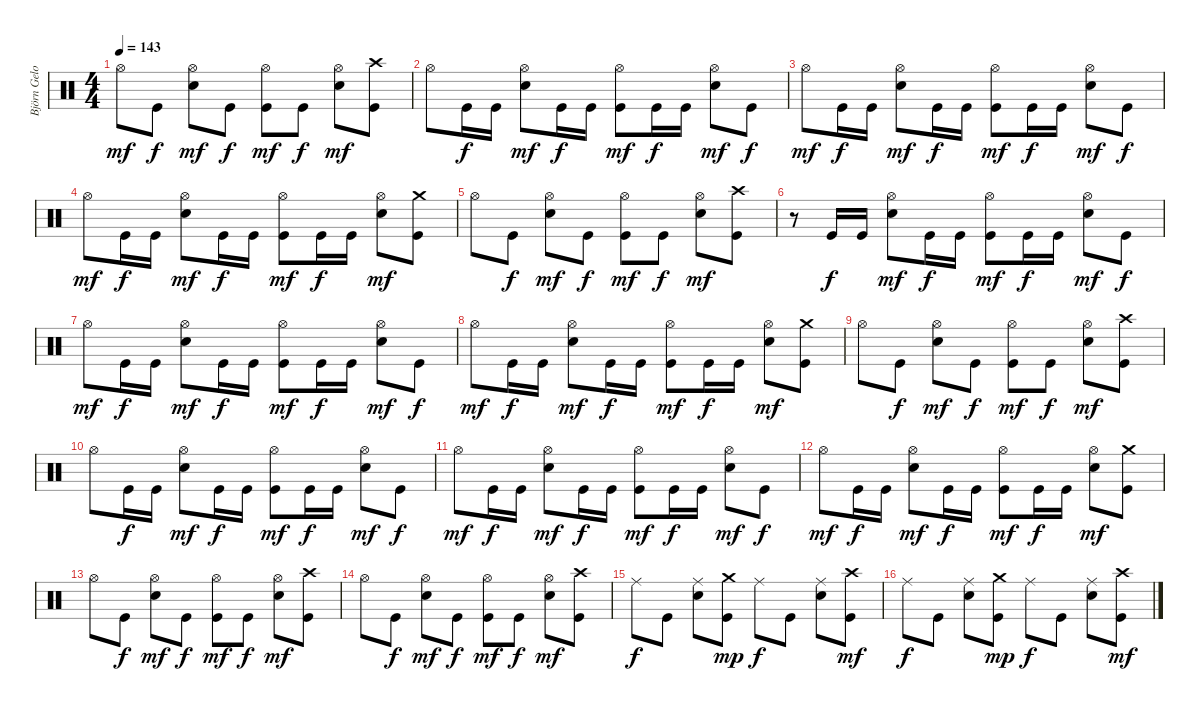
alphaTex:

\track ("Björn Gelotte" "Björn Gelo") {instrument percussion}
\staff {score}
\articulation defaults
\ts (4 4)
\tempo 143
\clef neutral
\ks c "Hi-Hat (open)".8{dy mf} "Kick (hit)".8{dy f}
("Electric Snare (hit)" "Hi-Hat (open)").8{dy mf} "Kick (hit)".8{dy f} ("Kick (hit)" "Hi-Hat (open)").8{dy mf} "Kick (hit)".8{dy f} ("Electric Snare (hit)" "Hi-Hat (open)").8{dy mf} ("Kick (hit)" "Crash high (hit)").8 |
"Hi-Hat (open)".8 "Kick (hit)".16{dy f} "Kick (hit)".16 ("Electric Snare (hit)" "Hi-Hat (open)").8{dy mf} "Kick (hit)".16{dy f} "Kick (hit)".16 ("Kick (hit)" "Hi-Hat (open)").8{dy mf} "Kick (hit)".16{dy f} "Kick (hit)".16 ("Electric Snare (hit)" "Hi-Hat (open)").8{dy mf} "Kick (hit)".8{dy f} |
"Hi-Hat (open)".8{dy mf} "Kick (hit)".16{dy f} "Kick (hit)".16 ("Electric Snare (hit)" "Hi-Hat (open)").8{dy mf} "Kick (hit)".16{dy f} "Kick (hit)".16 ("Kick (hit)" "Hi-Hat (open)").8{dy mf} "Kick (hit)".16{dy f} "Kick (hit)".16 ("Electric Snare (hit)" "Hi-Hat (open)").8{dy mf} "Kick (hit)".8{dy f} |
"Hi-Hat (open)".8{dy mf} "Kick (hit)".16{dy f} "Kick (hit)".16 ("Electric Snare (hit)" "Hi-Hat (open)").8{dy mf} "Kick (hit)".16{dy f} "Kick (hit)".16 ("Kick (hit)" "Hi-Hat (open)").8{dy mf} "Kick (hit)".16{dy f} "Kick (hit)".16 ("Electric Snare (hit)" "Hi-Hat (open)").8{dy mf} ("Kick (hit)" "Crash medium (hit)").8 |
"Hi-Hat (open)".8 "Kick (hit)".8{dy f} ("Electric Snare (hit)" "Hi-Hat (open)").8{dy mf} "Kick (hit)".8{dy f} ("Kick (hit)" "Hi-Hat (open)").8{dy mf} "Kick (hit)".8{dy f} ("Electric Snare (hit)" "Hi-Hat (open)").8{dy mf} ("Kick (hit)" "Crash high (hit)").8 |
r.8 "Kick (hit)".16{dy f} "Kick (hit)".16 ("Electric Snare (hit)" "Hi-Hat (open)").8{dy mf} "Kick (hit)".16{dy f} "Kick (hit)".16 ("Kick (hit)" "Hi-Hat (open)").8{dy mf} "Kick (hit)".16{dy f} "Kick (hit)".16 ("Electric Snare (hit)" "Hi-Hat (open)").8{dy mf} "Kick (hit)".8{dy f} |
"Hi-Hat (open)".8{dy mf} "Kick (hit)".16{dy f} "Kick (hit)".16 ("Electric Snare (hit)" "Hi-Hat (open)").8{dy mf} "Kick (hit)".16{dy f} "Kick (hit)".16 ("Kick (hit)" "Hi-Hat (open)").8{dy mf} "Kick (hit)".16{dy f} "Kick (hit)".16 ("Electric Snare (hit)" "Hi-Hat (open)").8{dy mf} "Kick (hit)".8{dy f} |
"Hi-Hat (open)".8{dy mf} "Kick (hit)".16{dy f} "Kick (hit)".16 ("Electric Snare (hit)" "Hi-Hat (open)").8{dy mf} "Kick (hit)".16{dy f} "Kick (hit)".16 ("Kick (hit)" "Hi-Hat (open)").8{dy mf} "Kick (hit)".16{dy f} "Kick (hit)".16 ("Electric Snare (hit)" "Hi-Hat (open)").8{dy mf} ("Kick (hit)" "Crash medium (hit)").8 |
"Hi-Hat (open)".8 "Kick (hit)".8{dy f} ("Electric Snare (hit)" "Hi-Hat (open)").8{dy mf} "Kick (hit)".8{dy f} ("Kick (hit)" "Hi-Hat (open)").8{dy mf} "Kick (hit)".8{dy f} ("Electric Snare (hit)" "Hi-Hat (open)").8{dy mf} ("Kick (hit)" "Crash high (hit)").8 |
"Hi-Hat (open)".8 "Kick (hit)".16{dy f} "Kick (hit)".16 ("Electric Snare (hit)" "Hi-Hat (open)").8{dy mf} "Kick (hit)".16{dy f} "Kick (hit)".16 ("Kick (hit)" "Hi-Hat (open)").8{dy mf} "Kick (hit)".16{dy f} "Kick (hit)".16 ("Electric Snare (hit)" "Hi-Hat (open)").8{dy mf} "Kick (hit)".8{dy f} |
"Hi-Hat (open)".8{dy mf} "Kick (hit)".16{dy f} "Kick (hit)".16 ("Electric Snare (hit)" "Hi-Hat (open)").8{dy mf} "Kick (hit)".16{dy f} "Kick (hit)".16 ("Kick (hit)" "Hi-Hat (open)").8{dy mf} "Kick (hit)".16{dy f} "Kick (hit)".16 ("Electric Snare (hit)" "Hi-Hat (open)").8{dy mf} "Kick (hit)".8{dy f} |
"Hi-Hat (open)".8{dy mf} "Kick (hit)".16{dy f} "Kick (hit)".16 ("Electric Snare (hit)" "Hi-Hat (open)").8{dy mf} "Kick (hit)".16{dy f} "Kick (hit)".16 ("Kick (hit)" "Hi-Hat (open)").8{dy mf} "Kick (hit)".16{dy f} "Kick (hit)".16 ("Electric Snare (hit)" "Hi-Hat (open)").8{dy mf} ("Kick (hit)" "Crash medium (hit)").8 |
"Hi-Hat (open)".8 "Kick (hit)".8{dy f} ("Electric Snare (hit)" "Hi-Hat (open)").8{dy mf} "Kick (hit)".8{dy f} ("Kick (hit)" "Hi-Hat (open)").8{dy mf} "Kick (hit)".8{dy f} ("Electric Snare (hit)" "Hi-Hat (open)").8{dy mf} ("Kick (hit)" "Crash high (hit)").8 |
"Hi-Hat (open)".8 "Kick (hit)".8{dy f} ("Electric Snare (hit)" "Hi-Hat (open)").8{dy mf} "Kick (hit)".8{dy f} ("Kick (hit)" "Hi-Hat (open)").8{dy mf} "Kick (hit)".8{dy f} ("Electric Snare (hit)" "Hi-Hat (open)").8{dy mf} ("Kick (hit)" "Crash high (hit)").8 |
"Ride (middle)".8{dy f} "Kick (hit)".8 ("Electric Snare (hit)" "Ride (middle)").8 ("Kick (hit)" "Crash medium (hit)").8{dy mp} "Ride (middle)".8{dy f} "Kick (hit)".8 ("Electric Snare (hit)" "Ride (middle)").8 ("Kick (hit)" "Crash high (hit)").8{dy mf} |
"Ride (middle)".8{dy f} "Kick (hit)".8 ("Electric Snare (hit)" "Ride (middle)").8 ("Kick (hit)" "Crash medium (hit)").8{dy mp} "Ride (middle)".8{dy f} "Kick (hit)".8 ("Electric Snare (hit)" "Ride (middle)").8 ("Kick (hit)" "Crash high (hit)").8{dy mf}
